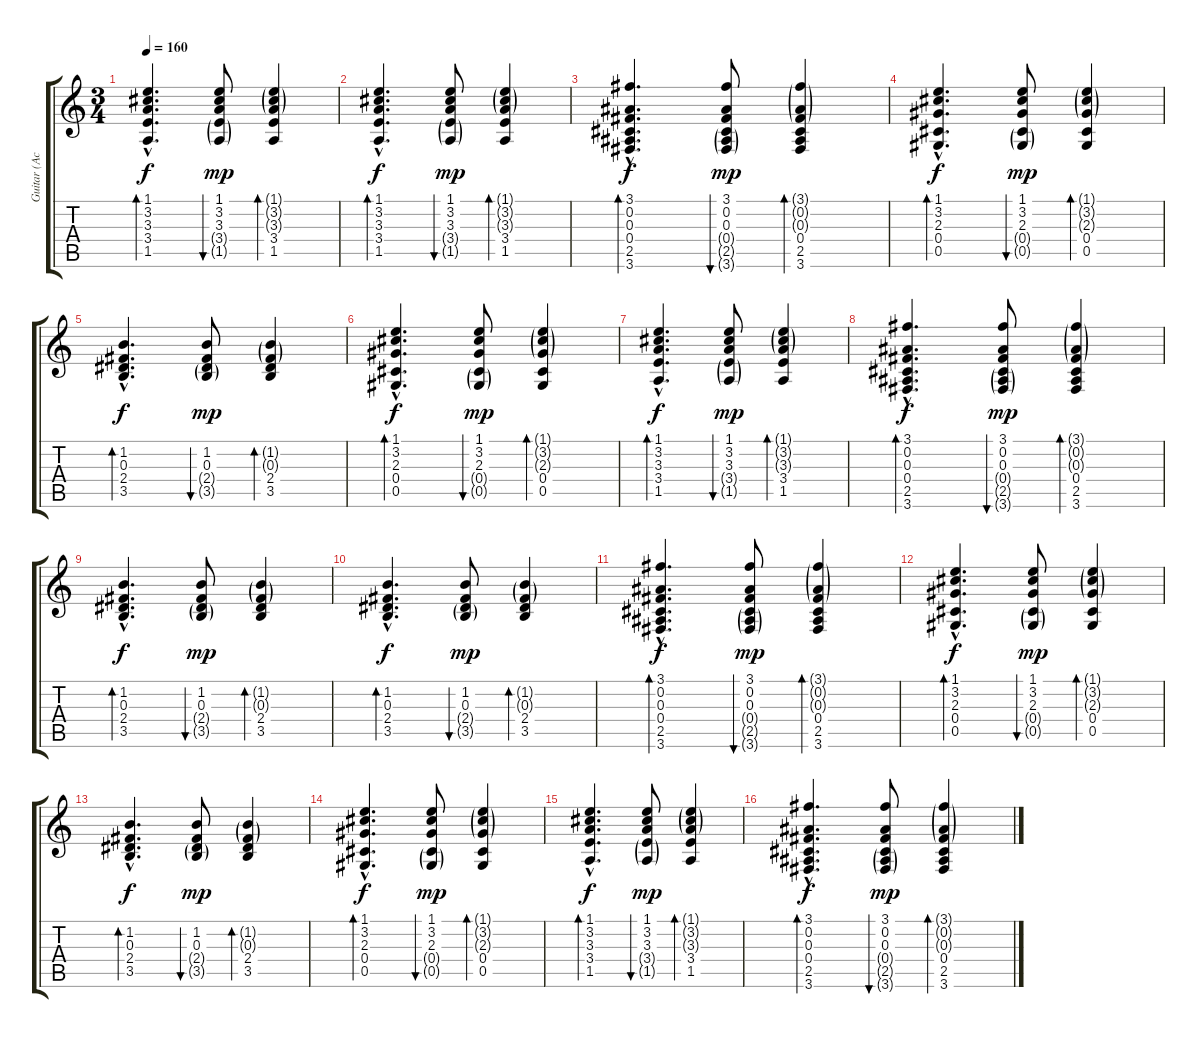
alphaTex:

\track ("Guitar (Acoustic)" "Guitar (Ac") {instrument acousticguitarsteel}
\staff {score tabs}
\tuning (Eb4 Bb3 Gb3 Db3 Ab2 Eb2) {hide}
\ts (3 4)
\tempo 160
\clef g2
\ks c
(1.1{hac} 3.2{hac} 3.3{hac} 3.4{hac} 1.5{hac}).4{d bd 60 dy f} (1.1 3.2 3.3 3.4{g} 1.5{g}).8{bu 60 dy mp} (1.1{g} 3.2{g} 3.3{g} 3.4 1.5).4{bd 60} |
(1.1{hac} 3.2{hac} 3.3{hac} 3.4{hac} 1.5{hac}).4{d bd 60 dy f} (1.1 3.2 3.3 3.4{g} 1.5{g}).8{bu 60 dy mp} (1.1{g} 3.2{g} 3.3{g} 3.4 1.5).4{bd 60} |
(3.1{hac} 0.2{hac} 0.3{hac} 0.4{hac} 2.5{hac} 3.6{hac}).4{d bd 120 dy f} (3.1 0.2 0.3 0.4{g} 2.5{g} 3.6{g}).8{bu 60 dy mp} (3.1{g} 0.2{g} 0.3{g} 0.4 2.5 3.6).4{bd 60} |
(1.1{hac} 3.2{hac} 2.3{hac} 0.4{hac} 0.5{hac}).4{d bd 120 dy f} (1.1 3.2 2.3 0.4{g} 0.5{g}).8{bu 60 dy mp} (1.1{g} 3.2{g} 2.3{g} 0.4 0.5).4{bd 60} |
(1.2{hac} 0.3{hac} 2.4{hac} 3.5{hac}).4{d bd 120 dy f} (1.2 0.3 2.4{g} 3.5{g}).8{bu 60 dy mp} (1.2{g} 0.3{g} 2.4 3.5).4{bd 60} |
(1.1{hac} 3.2{hac} 2.3{hac} 0.4{hac} 0.5{hac}).4{d bd 120 dy f} (1.1 3.2 2.3 0.4{g} 0.5{g}).8{bu 60 dy mp} (1.1{g} 3.2{g} 2.3{g} 0.4 0.5).4{bd 60} |
(1.1{hac} 3.2{hac} 3.3{hac} 3.4{hac} 1.5{hac}).4{d bd 60 dy f} (1.1 3.2 3.3 3.4{g} 1.5{g}).8{bu 60 dy mp} (1.1{g} 3.2{g} 3.3{g} 3.4 1.5).4{bd 60} |
(3.1{hac} 0.2{hac} 0.3{hac} 0.4{hac} 2.5{hac} 3.6{hac}).4{d bd 120 dy f} (3.1 0.2 0.3 0.4{g} 2.5{g} 3.6{g}).8{bu 60 dy mp} (3.1{g} 0.2{g} 0.3{g} 0.4 2.5 3.6).4{bd 60} |
(1.2{hac} 0.3{hac} 2.4{hac} 3.5{hac}).4{d bd 120 dy f} (1.2 0.3 2.4{g} 3.5{g}).8{bu 60 dy mp} (1.2{g} 0.3{g} 2.4 3.5).4{bd 60} |
(1.2{hac} 0.3{hac} 2.4{hac} 3.5{hac}).4{d bd 120 dy f} (1.2 0.3 2.4{g} 3.5{g}).8{bu 60 dy mp} (1.2{g} 0.3{g} 2.4 3.5).4{bd 60} |
(3.1{hac} 0.2{hac} 0.3{hac} 0.4{hac} 2.5{hac} 3.6{hac}).4{d bd 120 dy f} (3.1 0.2 0.3 0.4{g} 2.5{g} 3.6{g}).8{bu 60 dy mp} (3.1{g} 0.2{g} 0.3{g} 0.4 2.5 3.6).4{bd 60} |
(1.1{hac} 3.2{hac} 2.3{hac} 0.4{hac} 0.5{hac}).4{d bd 120 dy f} (1.1 3.2 2.3 0.4{g} 0.5{g}).8{bu 60 dy mp} (1.1{g} 3.2{g} 2.3{g} 0.4 0.5).4{bd 60} |
(1.2{hac} 0.3{hac} 2.4{hac} 3.5{hac}).4{d bd 120 dy f} (1.2 0.3 2.4{g} 3.5{g}).8{bu 60 dy mp} (1.2{g} 0.3{g} 2.4 3.5).4{bd 60} |
(1.1{hac} 3.2{hac} 2.3{hac} 0.4{hac} 0.5{hac}).4{d bd 120 dy f} (1.1 3.2 2.3 0.4{g} 0.5{g}).8{bu 60 dy mp} (1.1{g} 3.2{g} 2.3{g} 0.4 0.5).4{bd 60} |
(1.1{hac} 3.2{hac} 3.3{hac} 3.4{hac} 1.5{hac}).4{d bd 60 dy f} (1.1 3.2 3.3 3.4{g} 1.5{g}).8{bu 60 dy mp} (1.1{g} 3.2{g} 3.3{g} 3.4 1.5).4{bd 60} |
(3.1{hac} 0.2{hac} 0.3{hac} 0.4{hac} 2.5{hac} 3.6{hac}).4{d bd 120 dy f} (3.1 0.2 0.3 0.4{g} 2.5{g} 3.6{g}).8{bu 60 dy mp} (3.1{g} 0.2{g} 0.3{g} 0.4 2.5 3.6).4{bd 60}
